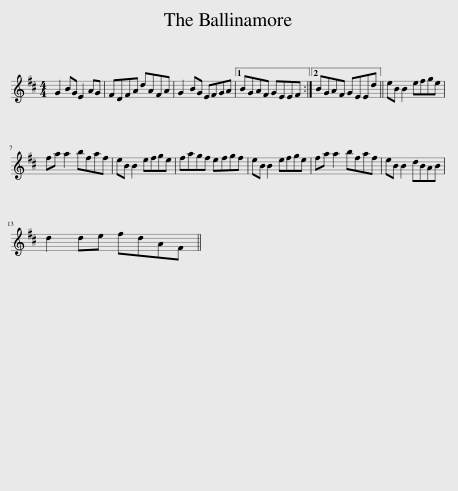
X:1
L:1/8
M:4/4
I:linebreak $
K:D
V:1 treble
V:1
 G2 BG E2 AG | FDFA dAFA | G2 BG EFGA |1 BGAF GEEF :|2 BGAF GEEd || %5
 eB B2 efge |$ fa a2 bfaf | eB B2 efge | fagf efgf | eB B2 efge | %10
 fa a2 bfaf | eB B2 dBAB |$ d2 de fdAF || %13
